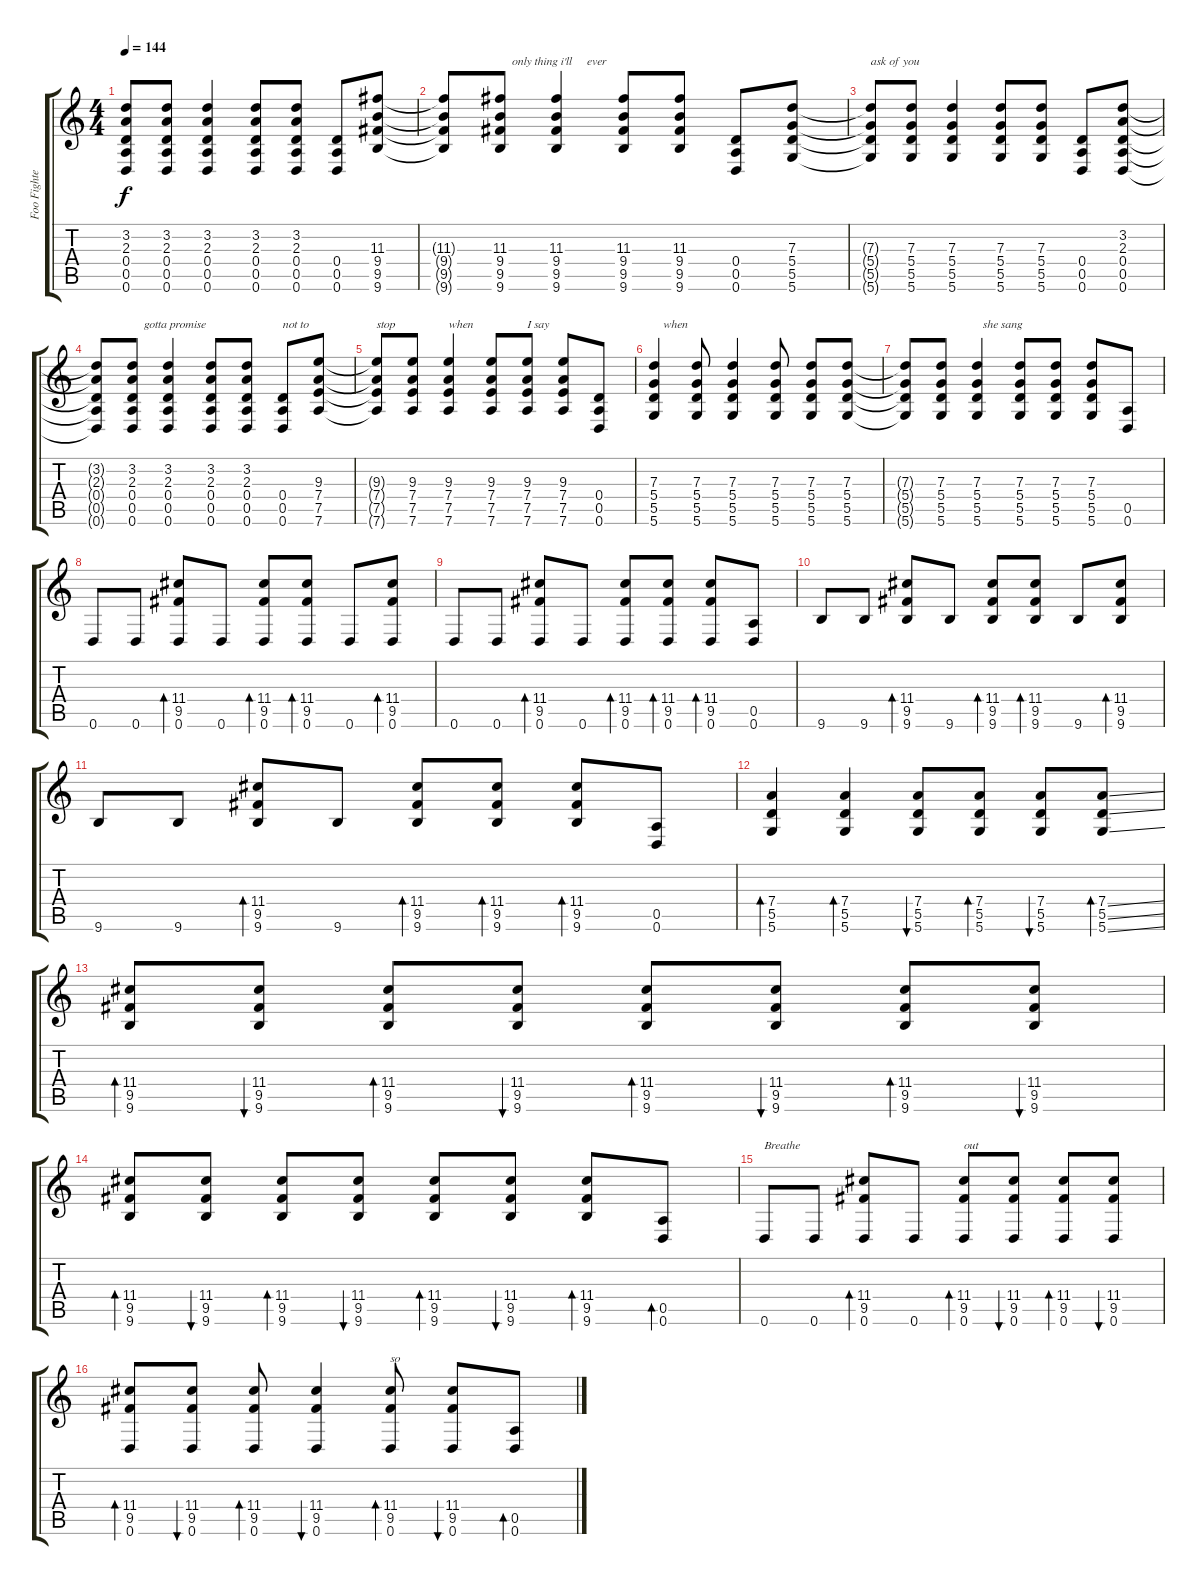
\track ("Foo Fighters" "Foo Fighte") {instrument acousticguitarsteel}
\staff {score tabs}
\tuning (E4 B3 G3 D3 A2 D2) {hide}
\ts (4 4)
\tempo 144
\clef g2
\ks c
(3.2{t} 2.3{t} 0.4{t} 0.5{t} 0.6{t}).8{dy f} (3.2 2.3 0.4 0.5 0.6).8 (3.2 2.3 0.4 0.5 0.6).4 (3.2 2.3 0.4 0.5 0.6).8 (3.2 2.3 0.4 0.5 0.6).8 (0.4 0.5 0.6).8 (11.3 9.4 9.5 9.6).8 |
(11.3{t} 9.4{t} 9.5{t} 9.6{t}).8 (11.3 9.4 9.5 9.6).8{txt "    only thing i'll     ever"} (11.3 9.4 9.5 9.6).4 (11.3 9.4 9.5 9.6).8 (11.3 9.4 9.5 9.6).8 (0.4 0.5 0.6).8 (7.3 5.4 5.5 5.6).8 |
(7.3{t} 5.4{t} 5.5{t} 5.6{t}).8{txt "ask of you"} (7.3 5.4 5.5 5.6).8 (7.3 5.4 5.5 5.6).4 (7.3 5.4 5.5 5.6).8 (7.3 5.4 5.5 5.6).8 (0.4 0.5 0.6).8 (3.2 2.3 0.4 0.5 0.6).8 |
(3.2{t} 2.3{t} 0.4{t} 0.5{t} 0.6{t}).8 (3.2 2.3 0.4 0.5 0.6).8{txt "    gotta promise"} (3.2 2.3 0.4 0.5 0.6).4 (3.2 2.3 0.4 0.5 0.6).8 (3.2 2.3 0.4 0.5 0.6).8 (0.4 0.5 0.6).8{txt "not to"} (9.3 7.4 7.5 7.6).8 |
(9.3{t} 7.4{t} 7.5{t} 7.6{t}).8{txt "stop"} (9.3 7.4 7.5 7.6).8 (9.3 7.4 7.5 7.6).4{txt "when"} (9.3 7.4 7.5 7.6).8 (9.3 7.4 7.5 7.6).8{txt "I say"} (9.3 7.4 7.5 7.6).8 (0.4 0.5 0.6).8 |
(7.3 5.4 5.5 5.6).4{txt "   when"} (7.3 5.4 5.5 5.6).8 (7.3 5.4 5.5 5.6).4 (7.3 5.4 5.5 5.6).8 (7.3 5.4 5.5 5.6).8 (7.3 5.4 5.5 5.6).8 |
(7.3{t} 5.4{t} 5.5{t} 5.6{t}).8 (7.3 5.4 5.5 5.6).8 (7.3 5.4 5.5 5.6).4{txt "  she sang"} (7.3 5.4 5.5 5.6).8 (7.3 5.4 5.5 5.6).8 (7.3 5.4 5.5 5.6).8 (0.5 0.6).8 |
0.6.8 0.6.8 (11.4 9.5 0.6).8{bd 60} 0.6.8 (11.4 9.5 0.6).8{bd 60} (11.4 9.5 0.6).8{bd 60} 0.6.8 (11.4 9.5 0.6).8{bd 60} |
0.6.8 0.6.8 (11.4 9.5 0.6).8{bd 60} 0.6.8 (11.4 9.5 0.6).8{bd 60} (11.4 9.5 0.6).8{bd 60} (11.4 9.5 0.6).8{bd 60} (0.5 0.6).8 |
9.6.8 9.6.8 (11.4 9.5 9.6).8{bd 60} 9.6.8 (11.4 9.5 9.6).8{bd 60} (11.4 9.5 9.6).8{bd 60} 9.6.8 (11.4 9.5 9.6).8{bd 60} |
9.6.8 9.6.8 (11.4 9.5 9.6).8{bd 60} 9.6.8 (11.4 9.5 9.6).8{bd 60} (11.4 9.5 9.6).8{bd 60} (11.4 9.5 9.6).8{bd 60} (0.5 0.6).8 |
(7.4 5.5 5.6).4{bd 60} (7.4 5.5 5.6).4{bd 60} (7.4 5.5 5.6).8{bu 60} (7.4 5.5 5.6).8{bd 60} (7.4 5.5 5.6).8{bu 60} (7.4{ss} 5.5{ss} 5.6{ss}).8{bd 60} |
(11.4 9.5 9.6).8{bd 60} (11.4 9.5 9.6).8{bu 60} (11.4 9.5 9.6).8{bd 60} (11.4 9.5 9.6).8{bu 60} (11.4 9.5 9.6).8{bd 60} (11.4 9.5 9.6).8{bu 60} (11.4 9.5 9.6).8{bd 60} (11.4 9.5 9.6).8{bu 60} |
(11.4 9.5 9.6).8{bd 60} (11.4 9.5 9.6).8{bu 60} (11.4 9.5 9.6).8{bd 60} (11.4 9.5 9.6).8{bu 60} (11.4 9.5 9.6).8{bd 60} (11.4 9.5 9.6).8{bu 60} (11.4 9.5 9.6).8{bd 60} (0.5 0.6).8{bd 60} |
0.6.8{txt "Breathe"} 0.6.8 (11.4 9.5 0.6).8{bd 60} 0.6.8 (11.4 9.5 0.6).8{bd 60 txt "out"} (11.4 9.5 0.6).8{bu 60} (11.4 9.5 0.6).8{bd 60} (11.4 9.5 0.6).8{bu 60} |
(11.4 9.5 0.6).8{bd 60} (11.4 9.5 0.6).8{bu 60} (11.4 9.5 0.6).8{bd 60} (11.4 9.5 0.6).4{bu 60} (11.4 9.5 0.6).8{bd 60 txt "so"} (11.4 9.5 0.6).8{bu 60} (0.5 0.6).8{bd 60}
